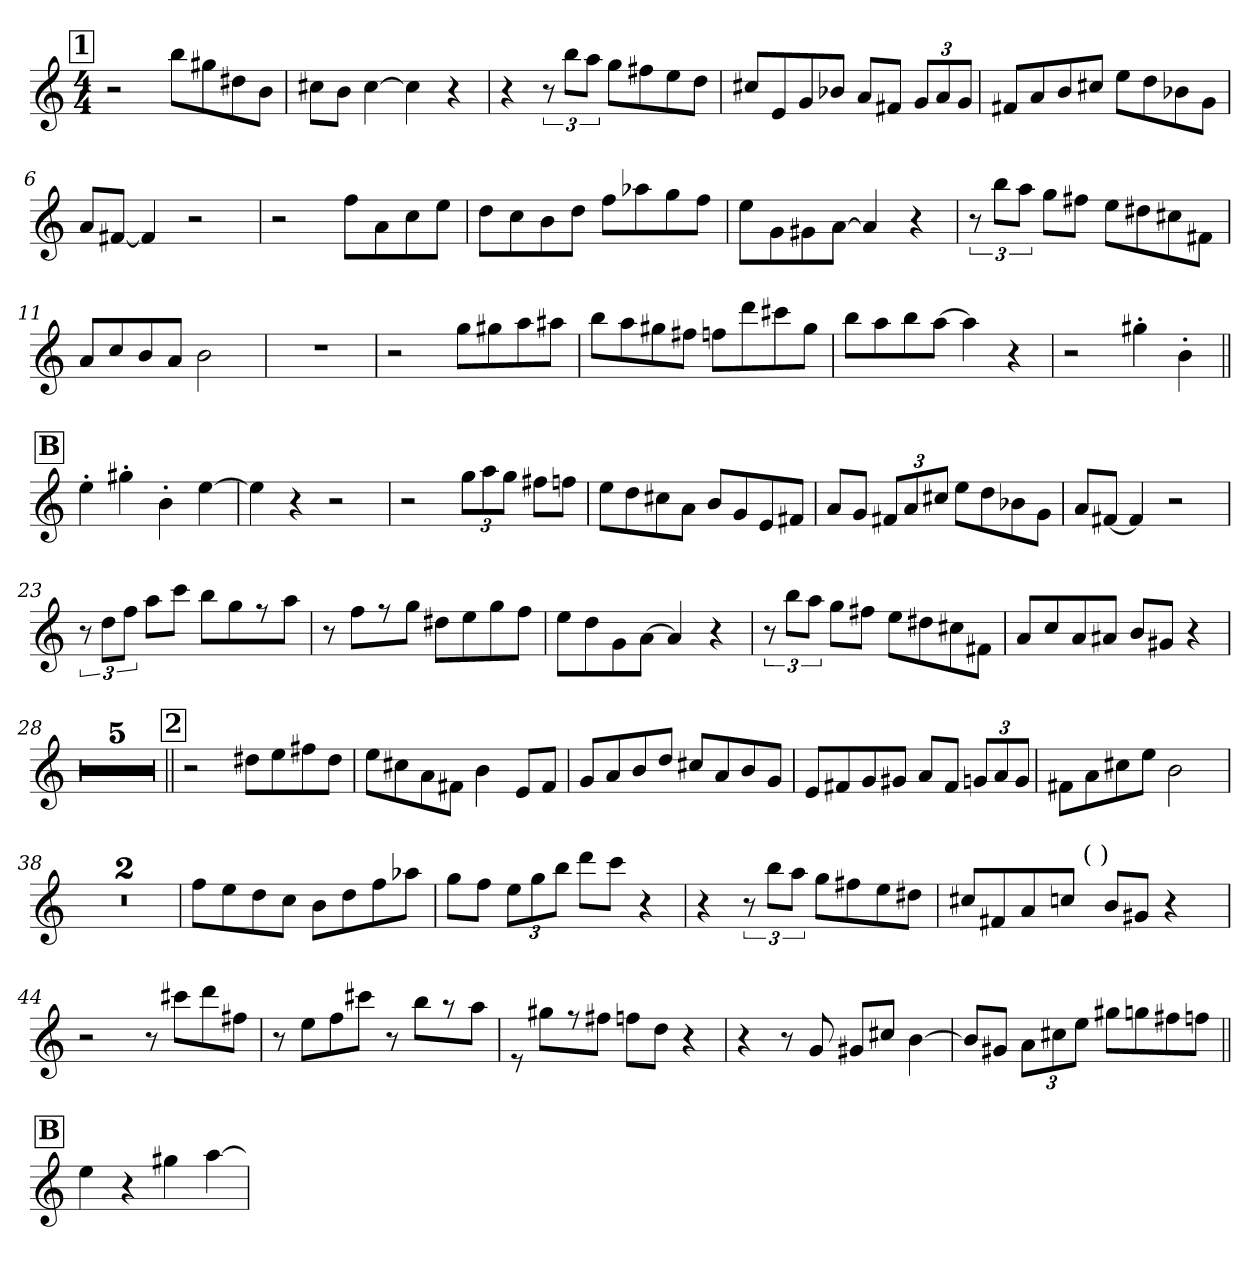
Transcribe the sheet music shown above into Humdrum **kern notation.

**kern
*part1
*staff1
*clefG2
*ITrd5c9
*k[b-e-a-]
*M4/4
*MM217
!!LO:REH:place=s1:a:B:t=1
=1
2r
8dd\L
8bn\
8f#X\
8d\J
=2
8en\L
8d\J
[4e\
4e\]
4r
=3
4r
12r
12dd\L
12cc\J
8b-\L
8an\
8g\
8f\J
=4
8en/L
8G/
8B-/
8d-X/J
8c/L
8An/J
12B-/L
12c/
12B-/J
!!LO:LB:g=z
=5
8An/L
8c/
8d/
8en/J
8g\L
8f\
8d-X\
8B-\J
=6
8c/L
[8An/J
4A/]
2r
=7
2r
8a-\L
8c\
8e-\
8g\J
=8
8f\L
8e-\
8d\
8f\J
8a-\L
8cc-X\
8b-\
8a-\J
!!LO:LB:g=z
=9
8g\L
8B-\
8Bn\
[8c\J
4c/]
4r
=10
12r
12dd\L
12cc\J
8b-\L
8an\J
8g\L
8f#X\
8en\
8An\J
=11
8c/L
8e-/
8d/
8c/J
2d\
=12
1r
!!LO:LB:g=z
=13
2r
8b-\L
8bn\
8cc\
8cc#X\J
=14
8dd\L
8cc\
8bn\
8an\J
8a-X\L
8ff\
8een\
8b\J
=15
8dd\L
8cc\
8dd\
[8cc\J
4cc\]
4r
=16
2r
4bn'>\
4d'>\
!!LO:LB:g=z
!!LO:REH:place=s1:a:B:t=B
=17||
4g'>\
4bn'>\
4d'>\
[4g\
=18
4g\]
4r
2r
=19
2r
12b-\L
12cc\
12b-\J
8an\L
8a-X\J
=20
8g\L
8f\
8en\
8c\J
8d/L
8B-/
8G/
8An/J
!!LO:LB:g=z
=21
8c/L
8B-/J
12An/L
12c/
12en/J
8g\L
8f\
8d-X\
8B-\J
=22
8c/L
[8An/J
4A/]
2r
=23
12r
12f\L
12a-\J
8cc\L
8ee-\J
8dd\L
8b-\
8r
8cc\J
=24
8r
8a-\L
8r
8b-\J
8f#X\L
8g\
8b-\
8a-\J
!!LO:LB:g=z
=25
8g\L
8f\
8B-\
[8c\J
4c/]
4r
=26
12r
12dd\L
12cc\J
8b-\L
8an\J
8g\L
8f#X\
8en\
8An\J
=27
8c/L
8e-/
8c/
8c#X/J
8d/L
8Bn/J
4r
=28
1r
!!LO:PB:g=z
=29
1r
=30
1r
=31
1r
=32
1r
!!LO:LB:g=z
!!LO:REH:place=s1:a:B:t=2
=33||
2r
8f#X\L
8g\
8an\
8f#\J
=34
8g\L
8en\
8c\
8An\J
4d\
8G/L
8A/J
=35
8B-/L
8c/
8d/
8f/J
8en/L
8c/
8d/
8B-/J
=36
8G/L
8An/
8B-/
8Bn/J
8c/L
8A/J
12B-X/L
12c/
12B-/J
!!LO:LB:g=z
=37
8An\L
8c\
8en\
8g\J
2d\
=38
1r
=39
1r
=40
8a-\L
8g\
8f\
8e-\J
8d\L
8f\
8a-\
8cc-X\J
!!LO:LB:g=z
=41
8b-\L
8a-\J
12g\L
12b-\
12dd\J
8ff\L
8ee-\J
4r
=42
4r
12r
12dd\L
12cc\J
8b-\L
8an\
8g\
8f#X\J
=43
*^
8en/L	3ryy
8An/	.
8c/	.
.	12ryy
8e-X/J	.
.	96ryy
!	!LO:TX:a:t=(           )
.	3ryy
8d/L	.
8Bn/J	.
4r	.
.	6ryy
.	24..ryy
*v	*v
=44
2r
8r
8een\L
8ff\
8an\J
!!LO:LB:g=z
=45
8r
8g\L
8a-\
8een\J
8r
8dd\L
8r
8cc\J
=46
8rd
8bn\L
8r
8an\J
8a-X\L
8f\J
4r
=47
4r
8r
8B-/
8Bn/L
8en/J
[4d\
=48
8d/L]
8Bn/J
12c\L
12en\
12g\J
8bn\L
8b-X\
8an\
8a-X\J
!!LO:LB:g=z
!!LO:REH:place=s1:a:B:t=B
=49||
4g\
4r
4bn\
[4cc\
=
*-
